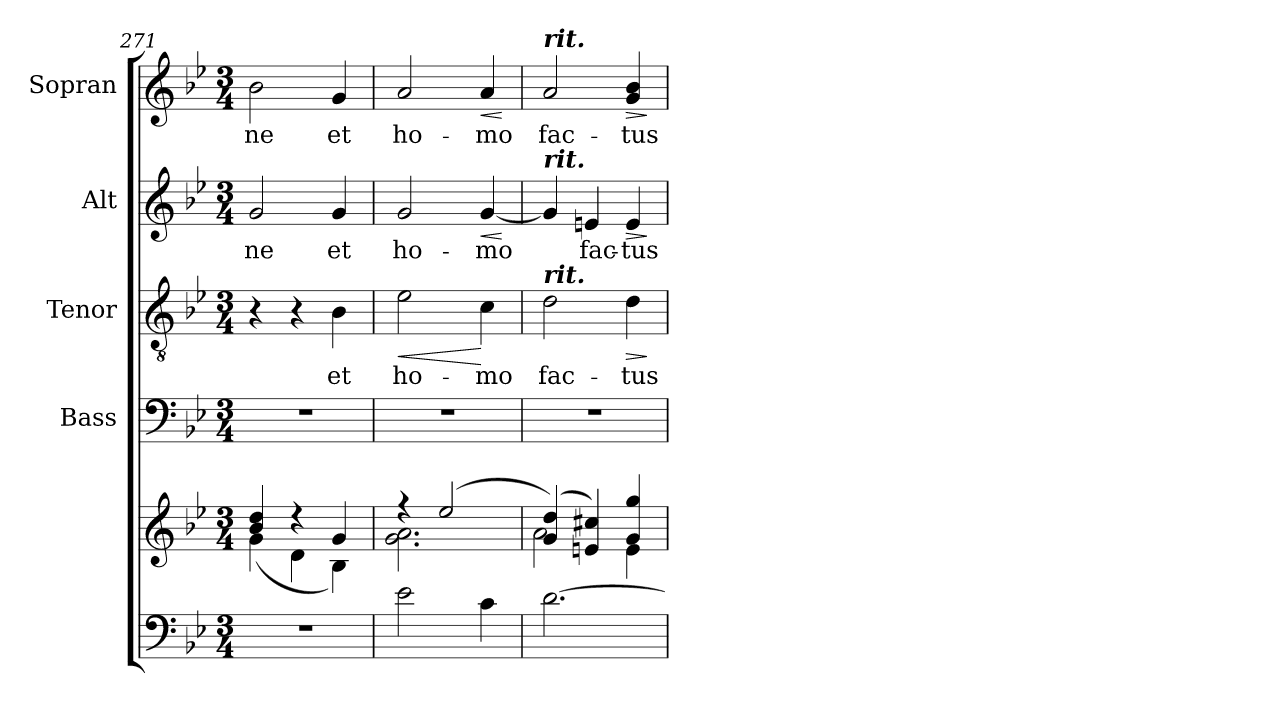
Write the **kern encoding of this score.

**kern	**kern	**kern	**kern	**text	**dynam	**kern	**text	**dynam	**kern	**text	**dynam
*part5	*part5	*part4	*part3	*part3	*part3	*part2	*part2	*part2	*part1	*part1	*part1
*staff6	*staff5	*staff4	*staff3	*staff3	*staff3	*staff2	*staff2	*staff2	*staff1	*staff1	*staff1
*	*	*I"Bass	*I"Tenor	*	*	*I"Alt	*	*	*I"Sopran	*	*
*	*	*I'B.	*I'T.	*	*	*I'A.	*	*	*I'S.	*	*
*clefF4	*clefG2	*clefF4	*clefGv2	*	*	*clefG2	*	*	*clefG2	*	*
*k[b-e-]	*k[b-e-]	*k[b-e-]	*k[b-e-]	*	*	*k[b-e-]	*	*	*k[b-e-]	*	*
*B-:	*B-:	*B-:	*B-:	*	*	*B-:	*	*	*B-:	*	*
*M3/4	*M3/4	*M3/4	*M3/4	*	*	*M3/4	*	*	*M3/4	*	*
=271	=271	=271	=271	=271	=271	=271	=271	=271	=271	=271	=271
*	*^	*	*	*	*	*	*	*	*	*	*
!	!	!	!	!	!	!	!	!LO:LY:b	!	!	!LO:LY:b	!
2.r	4b-/ 4dd/	(<4g\	2.r	4r	.	.	2g/	-ne	.	2b-\	-ne	.
.	4r	4d\	.	4r	.	.	.	.	.	.	.	.
!	!	!	!	!	!LO:LY:b	!	!	!LO:LY:b	!	!	!LO:LY:b	!
.	4g/	4B-\)	.	4B-\	et	.	4g/	et	.	4g/	et	.
=272	=272	=272	=272	=272	=272	=272	=272	=272	=272	=272	=272	=272
!	!	!	!	!	!LO:LY:b	!LO:HP:b	!	!LO:LY:b	!	!	!LO:LY:b	!
2e-\	4rff	2.g\ 2.a\	2.r	2e-\	ho-	<	2g/	ho-	.	2a/	ho-	.
.	(2ee-/	.	.	.	.	.	.	.	.	.	.	.
!	!	!	!	!	!LO:LY:b	!	!	!LO:LY:b	!LO:HP:b	!	!LO:LY:b	!LO:HP:b
4c\	.	.	.	4c\	-mo	[	[4g/	-mo	<	4a/	-mo	<
*	*v	*v	*	*	*	*	*	*	*	*	*	*
.	.	.	.	.	.	.	.	[	.	.	[
!!LO:PB:g=z
=273	=273	=273	=273	=273	=273	=273	=273	=273	=273	=273	=273
*	*^	*	*	*	*	*	*	*	*	*	*
!	!	!	!	!	!	!	!	!	!	!LO:TX:a:Bi:t=rit.	!	!
!	!	!	!	!	!	!	!LO:TX:a:Bi:t=rit.	!	!	!	!	!
!	!	!	!	!LO:TX:a:Bi:t=rit.	!	!	!	!	!	!	!	!
!	!	!	!	!	!LO:LY:b	!	!	!	!	!	!LO:LY:b	!
[2.d\	(4g/ 4dd/)	2a\	2.r	2d\	fac-	.	4g/]	.	.	2a/	fac-	.
!	!	!	!	!	!	!	!	!LO:LY:b	!	!	!	!
.	4en/ 4cc#X/)	.	.	.	.	.	4en/	fac-	.	.	.	.
!	!	!	!	!	!LO:LY:b	!LO:HP:b	!	!LO:LY:b	!LO:HP:b	!	!LO:LY:b	!LO:HP:b
.	4g/ 4gg/	4e\	.	4d\	-tus	>	4e/	-tus	>	4g/ 4b-/	-tus	>
*	*v	*v	*	*	*	*	*	*	*	*	*	*
.	.	.	.	.	]	.	.	]	.	.	]
=	=	=	=	=	=	=	=	=	=	=	=
*-	*-	*-	*-	*-	*-	*-	*-	*-	*-	*-	*-
